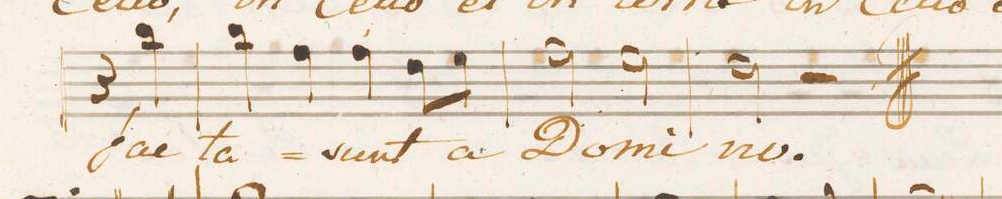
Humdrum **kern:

**kern	**text
*I"Alto.	*
*clefC3	*
*k[]	*
*met(C.)	*
*M4/4	*
4r	.
4cc\	fac-
=38	=38
4cc\	-ta
4g\	.
4g\	sunt
8e\L	a
8f\J	.
=39	=39
2g\	Do-
2f\	-mi-
=40	=40
2e\	-no.
2r	.
==	==
*-	*-
